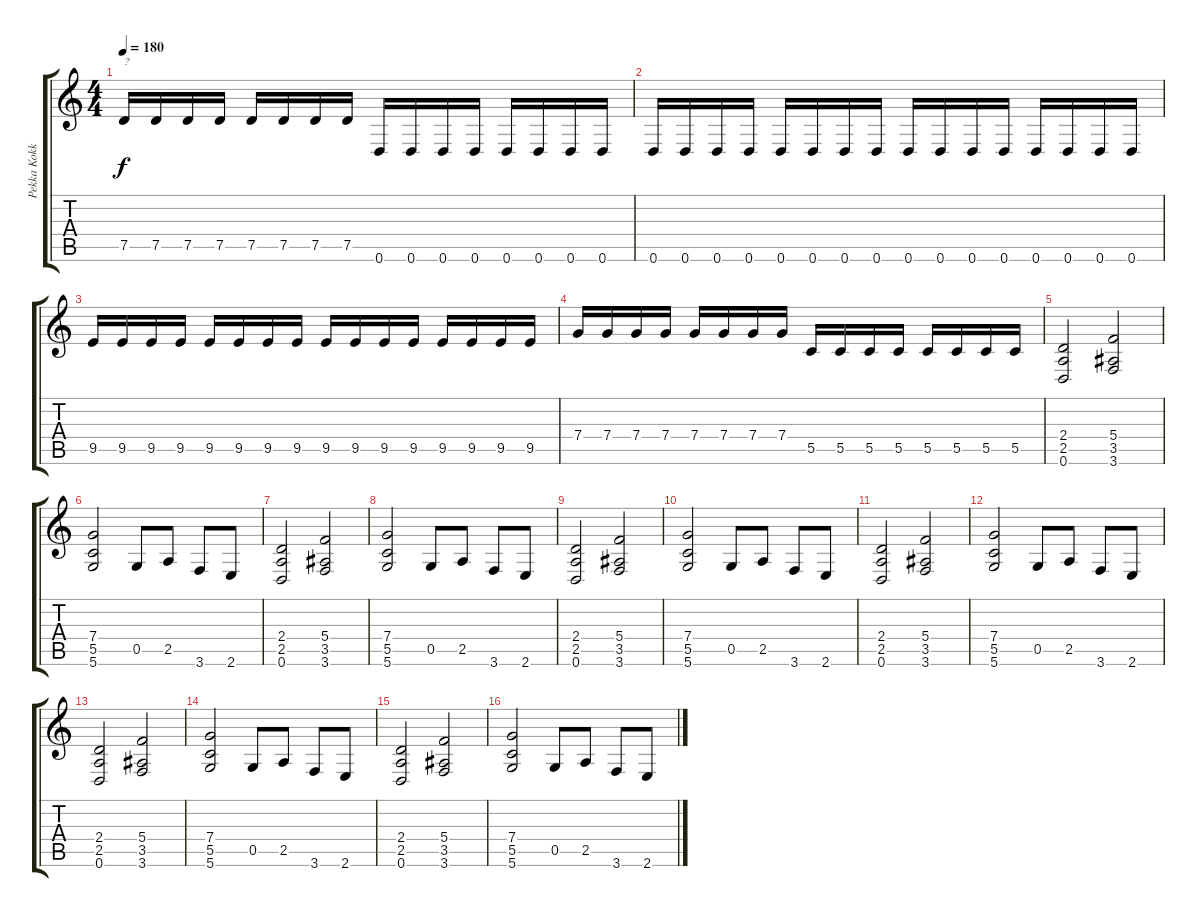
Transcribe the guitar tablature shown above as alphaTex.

\track ("Pekka Kokko - Rythm Guitar" "Pekka Kokk") {instrument distortionguitar}
\staff {score tabs}
\tuning (D4 A3 F3 C3 G2 D2) {hide}
\ts (4 4)
\tempo 180
\clef g2
\ks c
7.5.16{txt "?" dy f} 7.5.16 7.5.16 7.5.16 7.5.16 7.5.16 7.5.16 7.5.16 0.6.16 0.6.16 0.6.16 0.6.16 0.6.16 0.6.16 0.6.16 0.6.16 |
0.6.16 0.6.16 0.6.16 0.6.16 0.6.16 0.6.16 0.6.16 0.6.16 0.6.16 0.6.16 0.6.16 0.6.16 0.6.16 0.6.16 0.6.16 0.6.16 |
9.5.16 9.5.16 9.5.16 9.5.16 9.5.16 9.5.16 9.5.16 9.5.16 9.5.16 9.5.16 9.5.16 9.5.16 9.5.16 9.5.16 9.5.16 9.5.16 |
7.4.16 7.4.16 7.4.16 7.4.16 7.4.16 7.4.16 7.4.16 7.4.16 5.5.16 5.5.16 5.5.16 5.5.16 5.5.16 5.5.16 5.5.16 5.5.16 |
\section ("" "")
(2.4 2.5 0.6).2 (5.4 3.5 3.6).2 |
(7.4 5.5 5.6).2 0.5.8 2.5.8 3.6.8 2.6.8 |
(2.4 2.5 0.6).2 (5.4 3.5 3.6).2 |
(7.4 5.5 5.6).2 0.5.8 2.5.8 3.6.8 2.6.8 |
(2.4 2.5 0.6).2 (5.4 3.5 3.6).2 |
(7.4 5.5 5.6).2 0.5.8 2.5.8 3.6.8 2.6.8 |
(2.4 2.5 0.6).2 (5.4 3.5 3.6).2 |
(7.4 5.5 5.6).2 0.5.8 2.5.8 3.6.8 2.6.8 |
(2.4 2.5 0.6).2 (5.4 3.5 3.6).2 |
(7.4 5.5 5.6).2 0.5.8 2.5.8 3.6.8 2.6.8 |
(2.4 2.5 0.6).2 (5.4 3.5 3.6).2 |
(7.4 5.5 5.6).2 0.5.8 2.5.8 3.6.8 2.6.8
